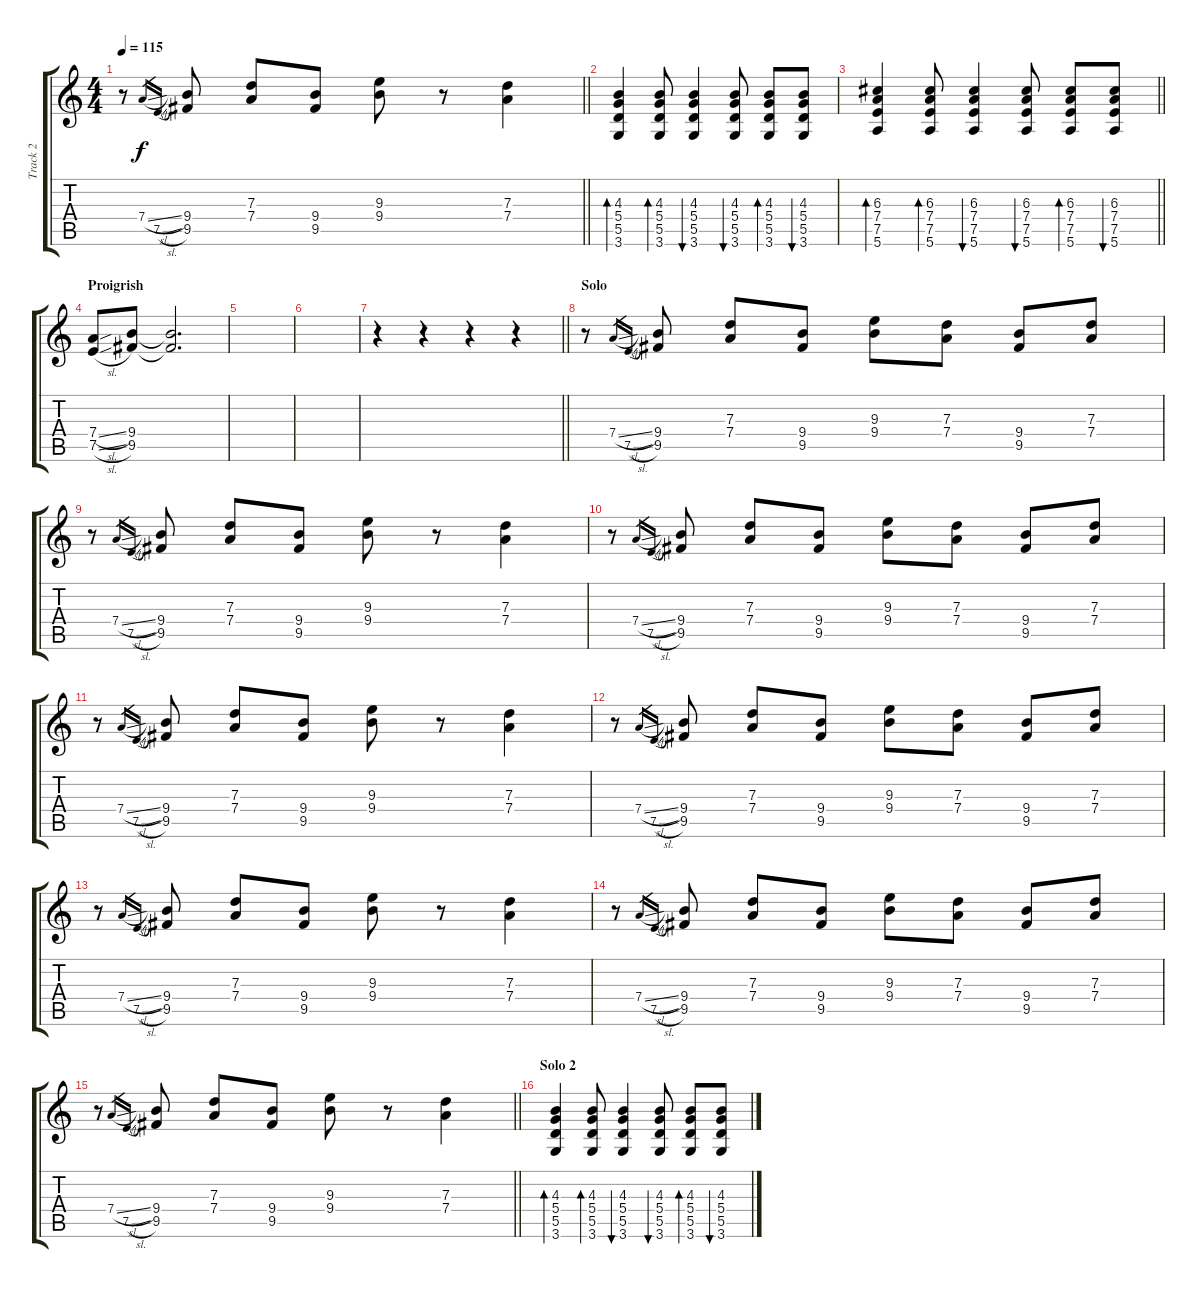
\track ("Track 2" "Track 2") {instrument acousticguitarsteel}
\staff {score tabs}
\tuning (E4 B3 G3 D3 A2 E2) {hide}
\ts (4 4)
\tempo 115
\clef g2
\barLineRight lightlight
\ks c
r.8{dy f} 7.4{sl}.16{gr} 7.5{sl}.16{gr} (9.4 9.5).8 (7.3 7.4).8 (9.4 9.5).8 (9.3 9.4).8 r.8 (7.3 7.4).4 |
(4.3 5.4 5.5 3.6).4{bd 60} (4.3 5.4 5.5 3.6).8{bd 60} (4.3 5.4 5.5 3.6).4{bu 60} (4.3 5.4 5.5 3.6).8{bu 60} (4.3 5.4 5.5 3.6).8{bd 60} (4.3 5.4 5.5 3.6).8{bu 60} |
\barLineRight lightlight
(6.3 7.4 7.5 5.6).4{bd 60} (6.3 7.4 7.5 5.6).8{bd 60} (6.3 7.4 7.5 5.6).4{bu 60} (6.3 7.4 7.5 5.6).8{bu 60} (6.3 7.4 7.5 5.6).8{bd 60} (6.3 7.4 7.5 5.6).8{bu 60} |
\section ("" "Proigrish")
(7.4{sl} 7.5{sl}).8 (9.4 9.5).8 (9.4{t} 9.5{t}).2{d} |
|
|
\barLineRight lightlight
r.4 r.4 r.4 r.4 |
\section ("" "Solo")
r.8 7.4{sl}.16{gr} 7.5{sl}.16{gr} (9.4 9.5).8 (7.3 7.4).8 (9.4 9.5).8 (9.3 9.4).8 (7.3 7.4).8 (9.4 9.5).8 (7.3 7.4).8 |
r.8 7.4{sl}.16{gr} 7.5{sl}.16{gr} (9.4 9.5).8 (7.3 7.4).8 (9.4 9.5).8 (9.3 9.4).8 r.8 (7.3 7.4).4 |
r.8 7.4{sl}.16{gr} 7.5{sl}.16{gr} (9.4 9.5).8 (7.3 7.4).8 (9.4 9.5).8 (9.3 9.4).8 (7.3 7.4).8 (9.4 9.5).8 (7.3 7.4).8 |
r.8 7.4{sl}.16{gr} 7.5{sl}.16{gr} (9.4 9.5).8 (7.3 7.4).8 (9.4 9.5).8 (9.3 9.4).8 r.8 (7.3 7.4).4 |
r.8 7.4{sl}.16{gr} 7.5{sl}.16{gr} (9.4 9.5).8 (7.3 7.4).8 (9.4 9.5).8 (9.3 9.4).8 (7.3 7.4).8 (9.4 9.5).8 (7.3 7.4).8 |
r.8 7.4{sl}.16{gr} 7.5{sl}.16{gr} (9.4 9.5).8 (7.3 7.4).8 (9.4 9.5).8 (9.3 9.4).8 r.8 (7.3 7.4).4 |
r.8 7.4{sl}.16{gr} 7.5{sl}.16{gr} (9.4 9.5).8 (7.3 7.4).8 (9.4 9.5).8 (9.3 9.4).8 (7.3 7.4).8 (9.4 9.5).8 (7.3 7.4).8 |
\barLineRight lightlight
r.8 7.4{sl}.16{gr} 7.5{sl}.16{gr} (9.4 9.5).8 (7.3 7.4).8 (9.4 9.5).8 (9.3 9.4).8 r.8 (7.3 7.4).4 |
\section ("" "Solo 2")
(4.3 5.4 5.5 3.6).4{bd 60} (4.3 5.4 5.5 3.6).8{bd 60} (4.3 5.4 5.5 3.6).4{bu 60} (4.3 5.4 5.5 3.6).8{bu 60} (4.3 5.4 5.5 3.6).8{bd 60} (4.3 5.4 5.5 3.6).8{bu 60}
